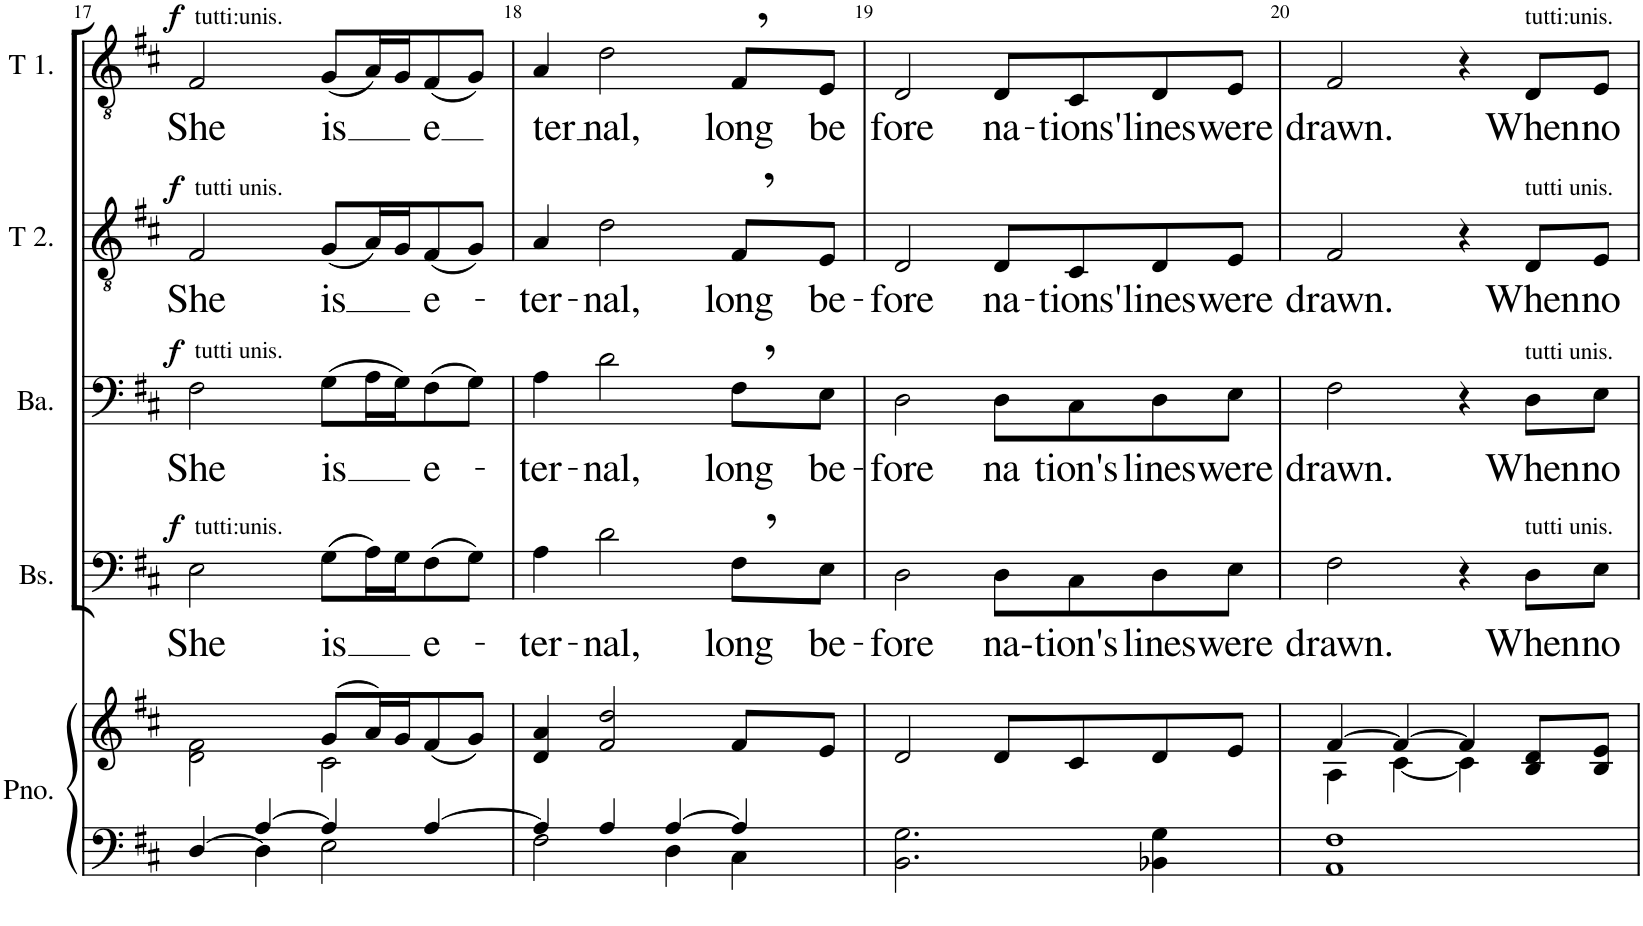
**kern	**kern	**kern	**text	**dynam	**kern	**text	**dynam	**kern	**text	**dynam	**kern	**text	**dynam
*part5	*part5	*part4	*part4	*part4	*part3	*part3	*part3	*part2	*part2	*part2	*part1	*part1	*part1
*staff6	*staff5	*staff4	*staff4	*staff4	*staff3	*staff3	*staff3	*staff2	*staff2	*staff2	*staff1	*staff1	*staff1
*I"Piano	*	*I"Bas	*	*	*I"Bariton	*	*	*I"Tenor 2.	*	*	*I"Tenor 1.	*	*
*I'Pno.	*	*I'Bs.	*	*	*I'Ba.	*	*	*I'T 2.	*	*	*I'T 1.	*	*
!!LO:PB:g=z
*clefF4	*clefG2	*clefF4	*	*	*clefF4	*	*	*clefG2	*	*	*clefG2	*	*
*k[f#c#]	*k[f#c#]	*k[f#c#]	*	*	*k[f#c#]	*	*	*k[f#c#]	*	*	*k[f#c#]	*	*
=17	=17	=17	=17	=17	=17	=17	=17	=17	=17	=17	=17	=17	=17
*^	*^	*	*	*	*	*	*	*	*	*	*	*	*
!	!	!	!	!	!	!	!	!	!	!	!	!	!LO:TX:a:t=tutti&colon;unis.	!	!
!	!	!	!	!	!	!	!	!	!	!LO:TX:a:t=tutti unis.	!	!	!	!	!
!	!	!	!	!	!	!	!LO:TX:a:t=tutti unis.	!	!	!	!	!	!	!	!
!	!	!	!	!LO:TX:a:t=tutti&colon;unis.	!	!	!	!	!	!	!	!	!	!	!
!	!	!	!	!	!LO:LY:b	!LO:DY:a	!	!LO:LY:b	!LO:DY:a	!	!LO:LY:b	!LO:DY:a	!	!LO:LY:b	!LO:DY:a
4ryy	[4D/	2ryy	2d\ 2f#\	2E\	She	f	2F#\	She	f	2F#/	She	f	2F#/	She	f
[4A/	4D\]	.	.	.	.	.	.	.	.	.	.	.	.	.	.
!	!	!	!	!	!LO:LY:b	!	!	!LO:LY:b	!	!	!LO:LY:b	!	!	!LO:LY:b	!
4A/]	2E\	(8g/L	2c#\	(8G\L	is	.	(8G\L	is	.	(8G/L	is	.	(8G/L	is	.
.	.	16a/L)	.	16A\L)	.	.	16A\L	.	.	16A/L)	.	.	16A/L)	.	.
.	.	16g/J	.	16G\J	.	.	16G\J)	.	.	16G/J	.	.	16G/J	.	.
!	!	!	!	!	!LO:LY:b	!	!	!LO:LY:b	!	!	!LO:LY:b	!	!	!LO:LY:b	!
[4A/	.	(<8f#/	.	(8F#\	e-	.	(8F#\	e-	.	(8F#/	e-	.	(8F#/	e	.
.	.	8g/J)	.	8G\J)	.	.	8G\J)	.	.	8G/J)	.	.	8G/J)	.	.
*	*	*v	*v	*	*	*	*	*	*	*	*	*	*	*	*
=18	=18	=18	=18	=18	=18	=18	=18	=18	=18	=18	=18	=18	=18	=18
!	!	!	!	!LO:LY:b	!	!	!LO:LY:b	!	!	!LO:LY:b	!	!	!LO:LY:b	!
4A/]	2F#\	4d/ 4a/	4A\	-ter-	.	4A\	-ter-	.	4A/	-ter-	.	4A/	ter	.
!	!	!	!	!LO:LY:b	!	!	!LO:LY:b	!	!	!LO:LY:b	!	!	!LO:LY:b	!
4A/	.	2f#/ 2dd/	2d\	-nal,	.	2d\	-nal,	.	2d\	-nal,	.	2d\	nal,	.
[4A/	4D\	.	.	.	.	.	.	.	.	.	.	.	.	.
!	!	!	!	!LO:LY:b	!	!	!LO:LY:b	!	!	!LO:LY:b	!	!	!LO:LY:b	!
4A/]	4C#\	8f#/L	8F#,\L	long	.	8F#,\L	long	.	8F#,/L	long	.	8F#,/L	long	.
!	!	!	!	!LO:LY:b	!	!	!LO:LY:b	!	!	!LO:LY:b	!	!	!LO:LY:b	!
.	.	8e/J	8E\J	be-	.	8E\J	be-	.	8E/J	be-	.	8E/J	be	.
*v	*v	*	*	*	*	*	*	*	*	*	*	*	*	*
=19	=19	=19	=19	=19	=19	=19	=19	=19	=19	=19	=19	=19	=19
!	!	!	!LO:LY:b	!	!	!LO:LY:b	!	!	!LO:LY:b	!	!	!LO:LY:b	!
2.BB\ 2.G\	2d/	2D\	-fore	.	2D\	-fore	.	2D/	-fore	.	2D/	fore	.
!	!	!	!LO:LY:b	!	!	!LO:LY:b	!	!	!LO:LY:b	!	!	!LO:LY:b	!
.	8d/L	8D\L	na-	.	8D\L	na	.	8D/L	na-	.	8D/L	na-	.
!	!	!	!LO:LY:b	!	!	!LO:LY:b	!	!	!LO:LY:b	!	!	!LO:LY:b	!
.	8c#/	8C#\	tion's	.	8C#\	tion's	.	8C#/	-tions'	.	8C#/	-tions'	.
!	!	!	!LO:LY:b	!	!	!LO:LY:b	!	!	!LO:LY:b	!	!	!LO:LY:b	!
4BB-X\ 4G\	8d/	8D\	lines	.	8D\	lines	.	8D/	lines	.	8D/	lines	.
!	!	!	!LO:LY:b	!	!	!LO:LY:b	!	!	!LO:LY:b	!	!	!LO:LY:b	!
.	8e/J	8E\J	were	.	8E\J	were	.	8E/J	were	.	8E/J	were	.
=20	=20	=20	=20	=20	=20	=20	=20	=20	=20	=20	=20	=20	=20
*	*^	*	*	*	*	*	*	*	*	*	*	*	*
!	!	!	!	!LO:LY:b	!	!	!LO:LY:b	!	!	!LO:LY:b	!	!	!LO:LY:b	!
1AA 1F#	[4f#/	4A\	2F#\	drawn.	.	2F#\	drawn.	.	2F#/	drawn.	.	2F#/	drawn.	.
.	4f#/_	[4c#\	.	.	.	.	.	.	.	.	.	.	.	.
.	4f#/]	4c#\]	4r	.	.	4r	.	.	4r	.	.	4r	.	.
!	!	!	!	!	!	!	!	!	!	!	!	!LO:TX:a:t=tutti&colon;unis.	!	!
!	!	!	!	!	!	!	!	!	!LO:TX:a:t=tutti unis.	!	!	!	!	!
!	!	!	!	!	!	!LO:TX:a:t=tutti unis.	!	!	!	!	!	!	!	!
!	!	!	!LO:TX:a:t=tutti unis.	!	!	!	!	!	!	!	!	!	!	!
!	!	!	!	!LO:LY:b	!	!	!LO:LY:b	!	!	!LO:LY:b	!	!	!LO:LY:b	!
.	8B/ 8d/L	4ryy	8D\L	When	.	8D\L	When	.	8D/L	When	.	8D/L	When	.
!	!	!	!	!LO:LY:b	!	!	!LO:LY:b	!	!	!LO:LY:b	!	!	!LO:LY:b	!
.	8B/ 8e/J	.	8E\J	no	.	8E\J	no	.	8E/J	no	.	8E/J	no	.
*	*v	*v	*	*	*	*	*	*	*	*	*	*	*	*
=	=	=	=	=	=	=	=	=	=	=	=	=	=
*-	*-	*-	*-	*-	*-	*-	*-	*-	*-	*-	*-	*-	*-
